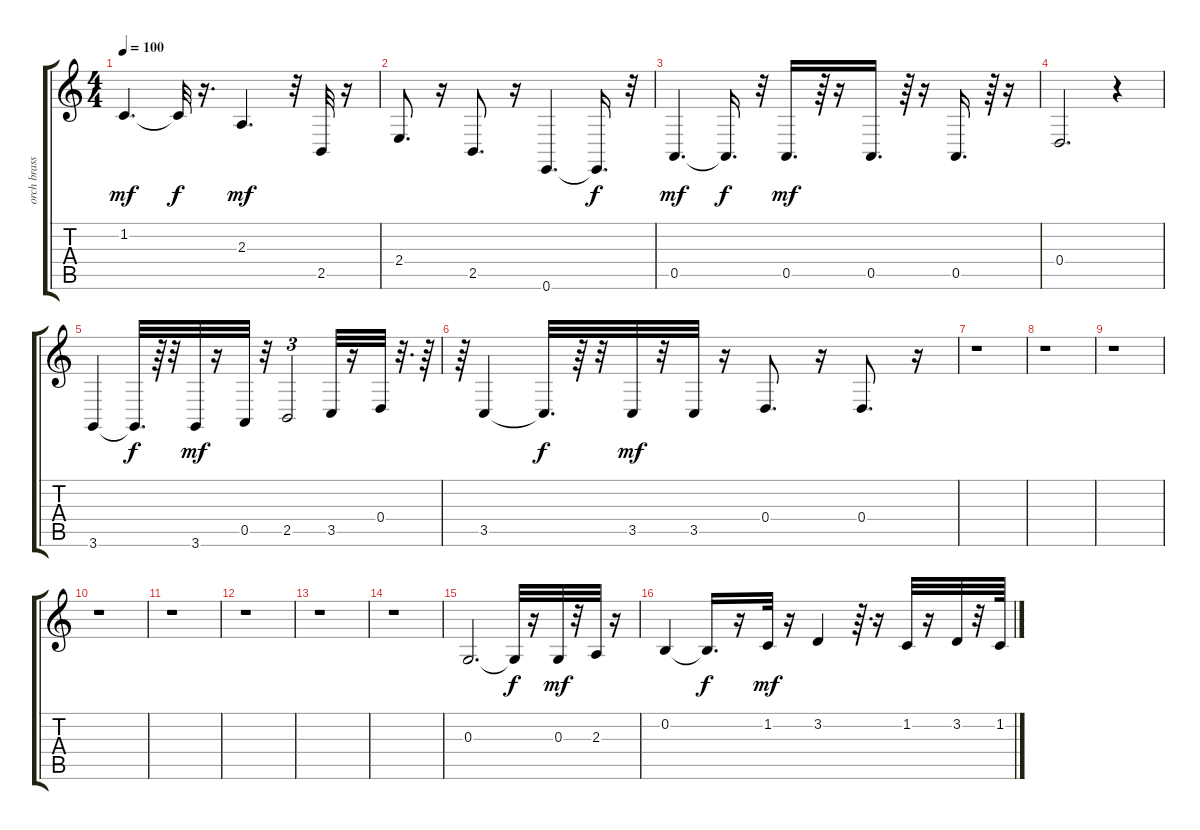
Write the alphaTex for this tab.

\track ("orch brass" "orch brass") {instrument harmonica}
\staff {score tabs}
\tuning (E4 B3 G3 D3 A2 E2) {hide}
\ts (4 4)
\tempo 100
\clef g2
\ks c
1.2.4{d dy mf} 1.2{t}.32{dy f} r.16{d} 2.3.4{d dy mf} r.32 2.5.32 r.16 |
2.4.8{d} r.16 2.5.8{d} r.16 0.6.4{d} 0.6{t}.16{d dy f} r.32 |
0.5.4{d dy mf} 0.5{t}.16{d dy f} r.32 0.5.16{d dy mf} r.64 r.16 0.5.16{d} r.64 r.16 0.5.16{d} r.64 r.16 |
0.4.2{d} r.4 |
3.6.4 3.6{t}.32{d dy f} r.64 r.32 3.6.32{dy mf} r.16 0.5.32 r.32 2.5.2{tu (3 2)} 3.5.32 r.16 0.4.32 r.32{d} r.64 |
r.64 3.5.4 3.5{t}.32{d dy f} r.64 r.32 3.5.32{dy mf} r.32 3.5.32 r.16 0.4.8{d} r.16 0.4.8{d} r.16 |
r.1 |
r.1 |
r.1 |
r.1 |
r.1 |
r.1 |
r.1 |
r.1 |
0.3.2{d} 0.3{t}.32{dy f} r.16 0.3.32{dy mf} r.32 2.3.32 r.16 |
0.2.4 0.2{t}.16{d dy f} r.16 1.2.32{dy mf} r.16 3.2.4 r.64{d} r.16 1.2.32 r.16 3.2.32 r.32 1.2.64
